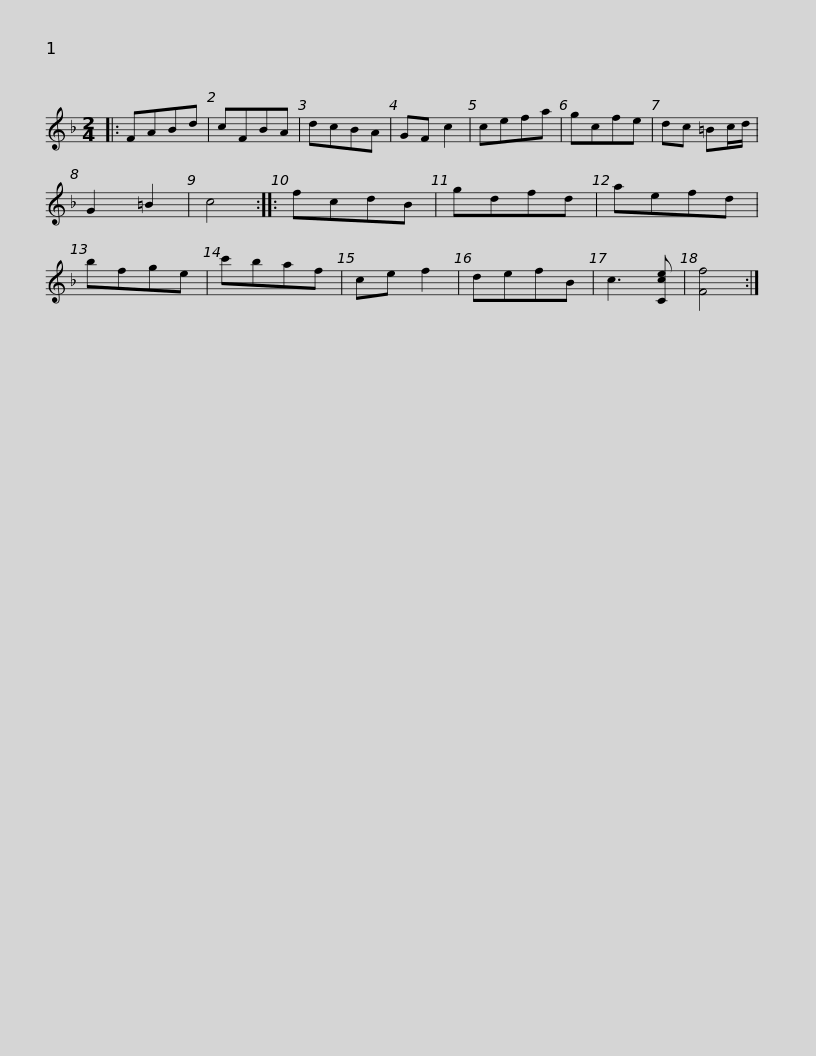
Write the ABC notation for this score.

X:1
L:1/8
M:2/4
I:linebreak $
K:F
V:1 treble
V:1
|: FABd | cFBA | dcBA | GF c2 | cefa | %5
 gcfe | dc =Bc/d/ | G2 =B2 | c4 :: fcdB | %10
 gdfd |$ aefd | bfge | c'baf | ce f2 | %15
 defB | c3 [Cce] | [Ff]4 :| %18
